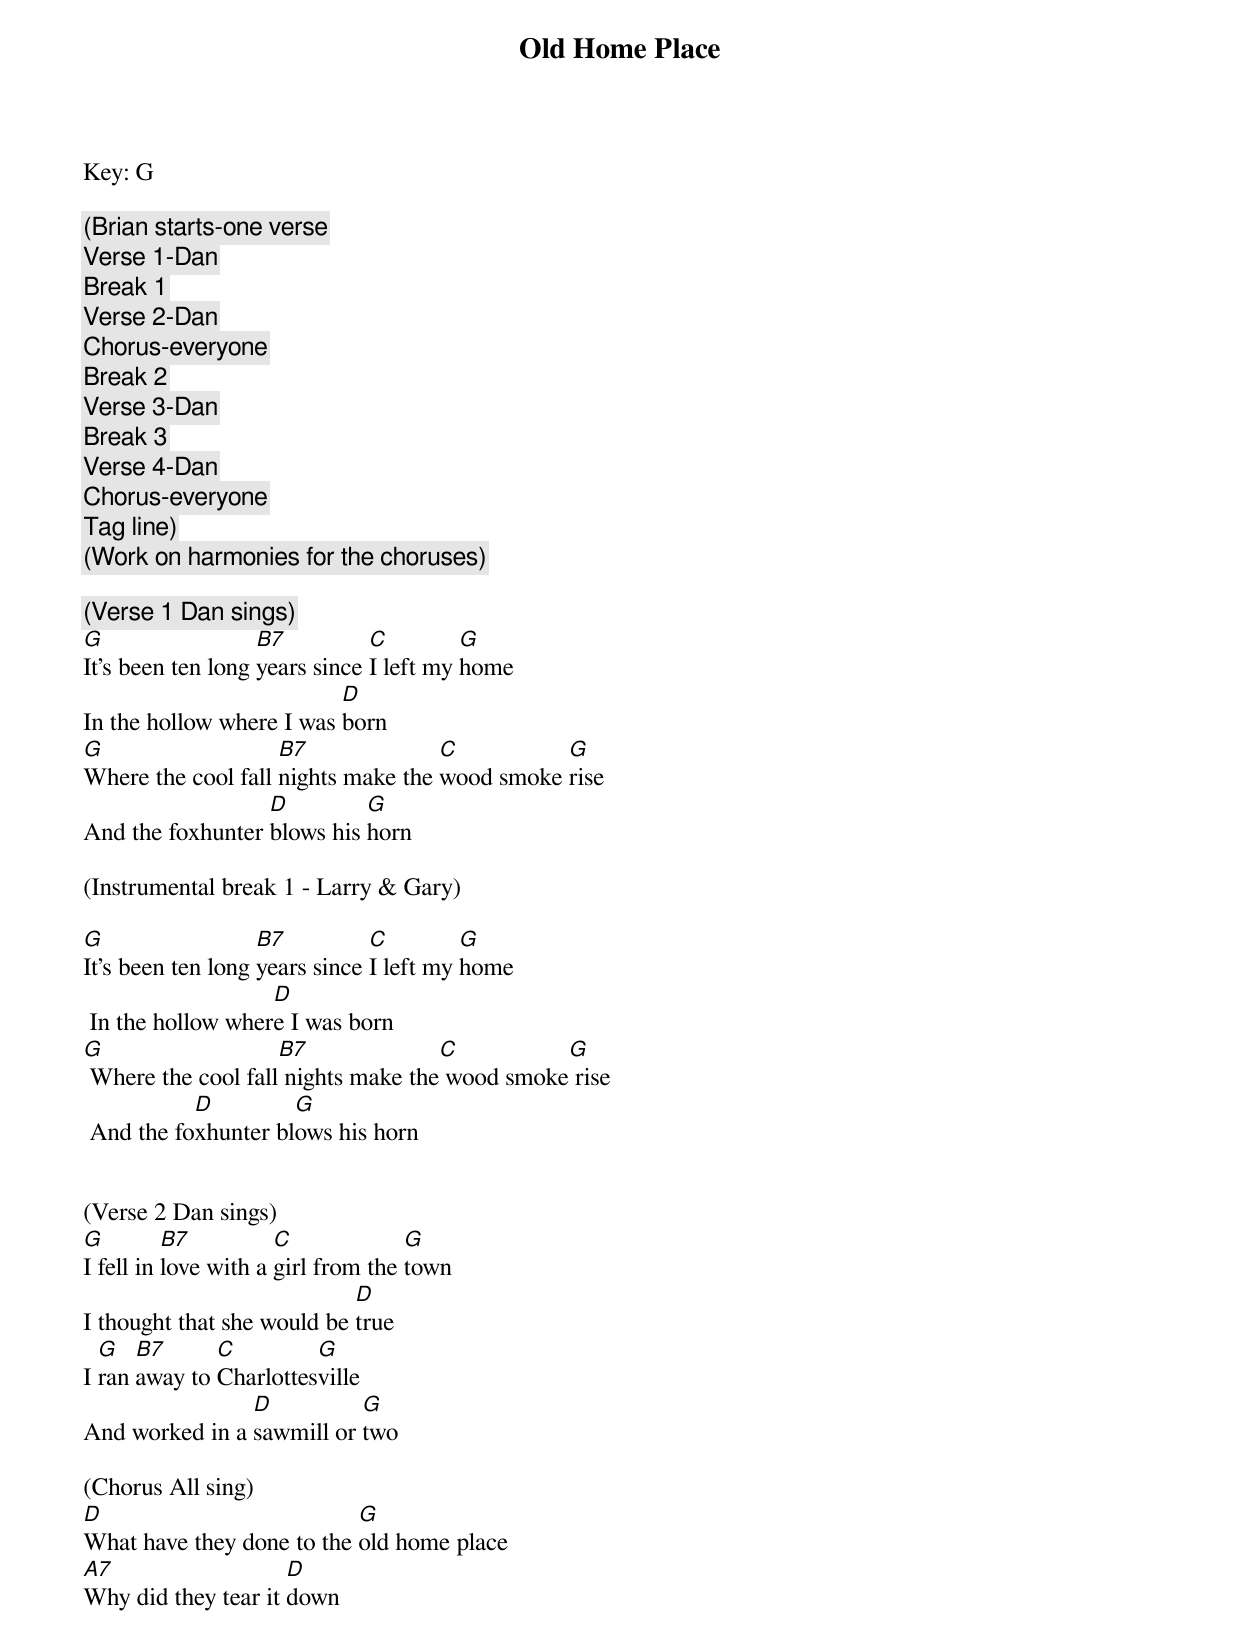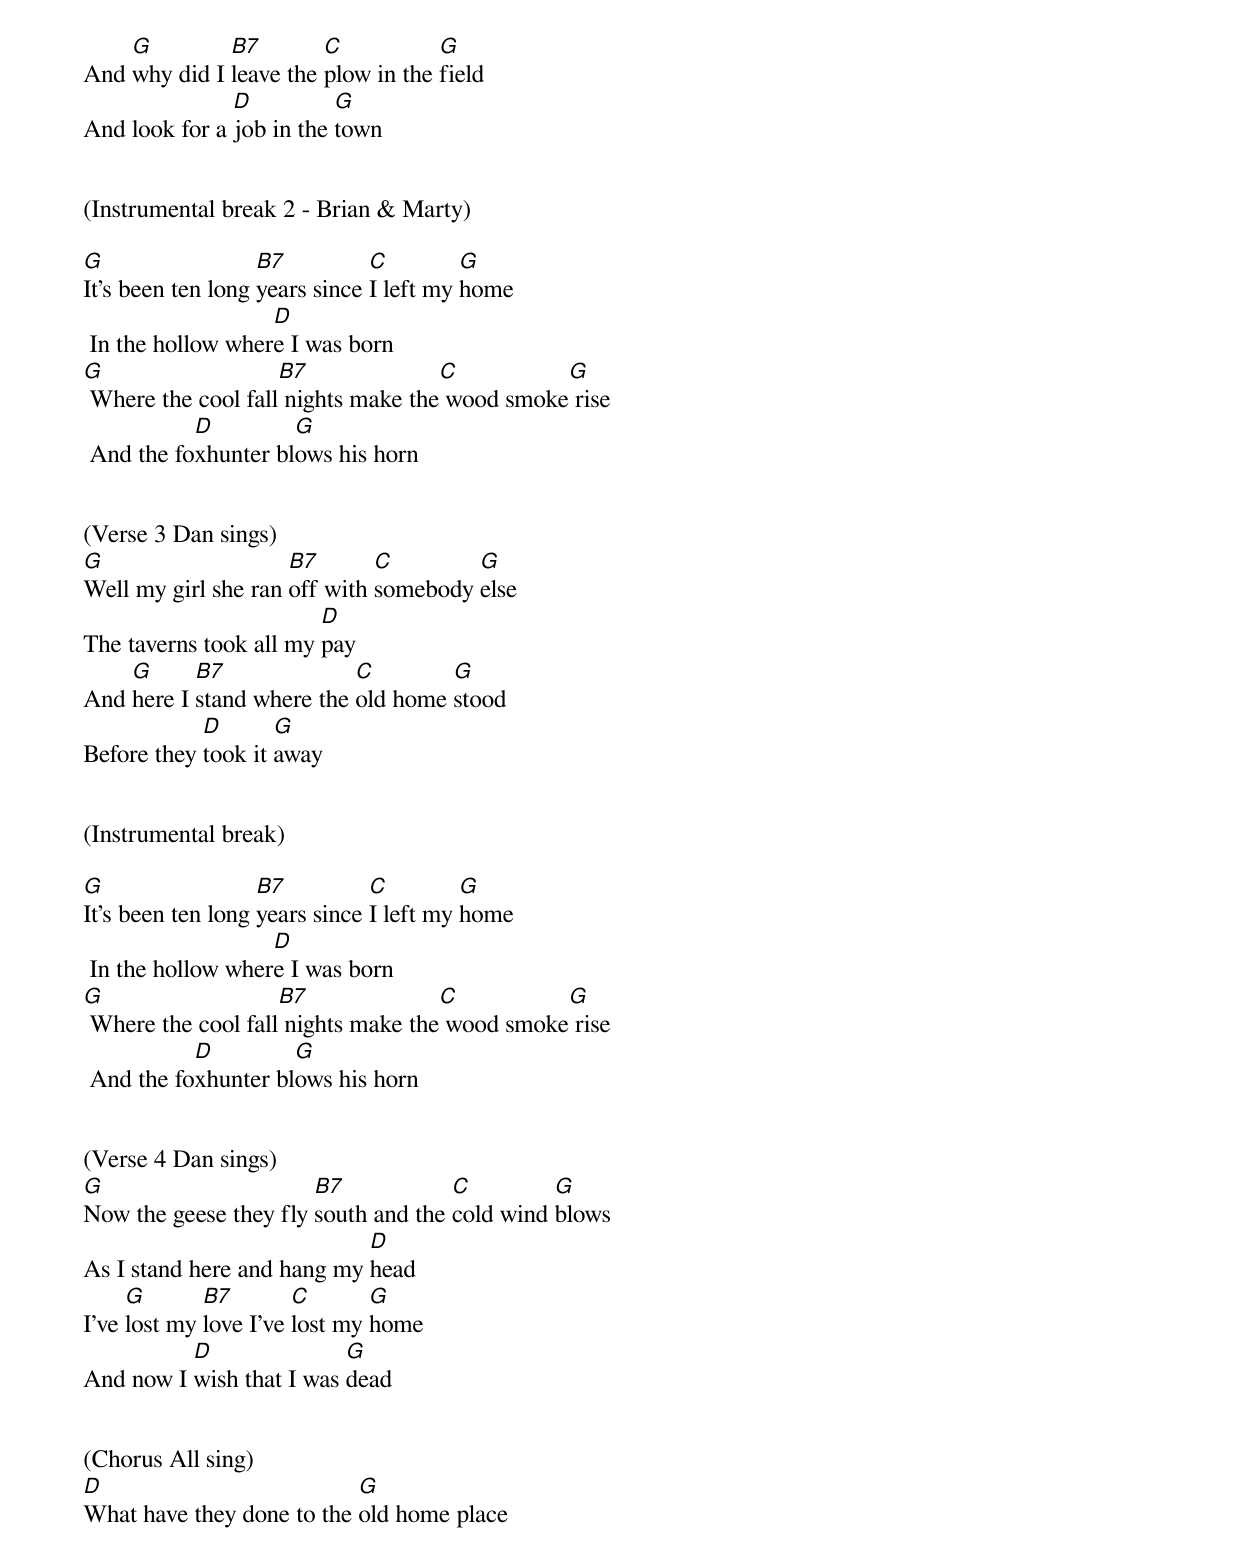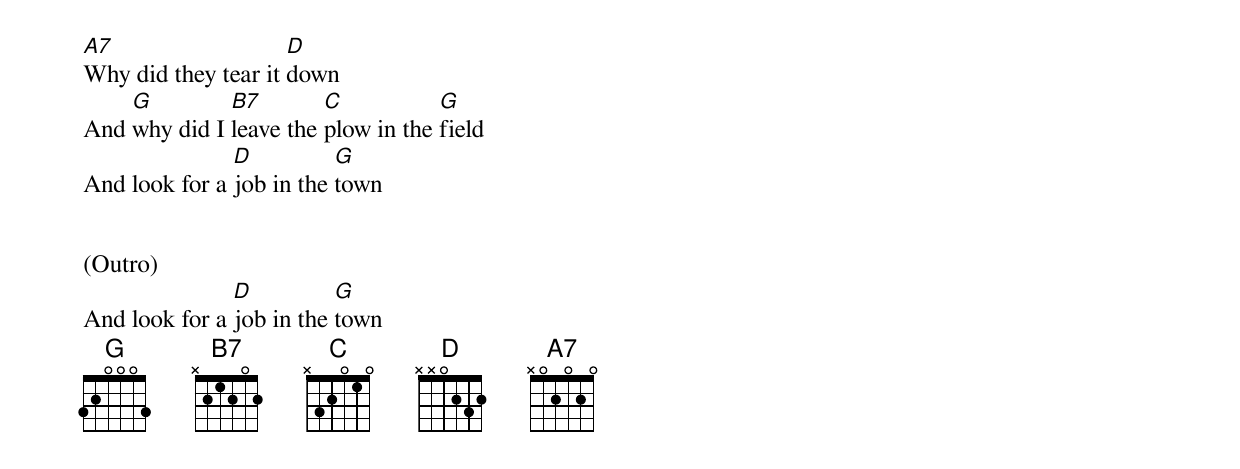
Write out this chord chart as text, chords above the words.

Old Home Place
Key: G

(Brian starts-one verse
	Verse 1-Dan
	Break 1
	Verse 2-Dan
	Chorus-everyone
	Break 2
	Verse 3-Dan
	Break 3
	Verse 4-Dan
	Chorus-everyone
	Tag line)
   (Work on harmonies for the choruses)

(Verse 1 Dan sings)
G                  B7          C         G
It's been ten long years since I left my home
                          D
In the hollow where I was born
G                   B7              C          G
Where the cool fall nights make the wood smoke rise
                  D         G
And the foxhunter blows his horn

(Instrumental break 1 - Larry & Gary)

G                  B7          C         G
It's been ten long years since I left my home
                   D
 In the hollow where I was born
G                   B7              C          G
 Where the cool fall nights make the wood smoke rise
           D         G
 And the foxhunter blows his horn


(Verse 2 Dan sings)
G         B7          C             G
I fell in love with a girl from the town
                            D
I thought that she would be true
  G   B7      C         G
I ran away to Charlottesville
                D          G
And worked in a sawmill or two

(Chorus All sing)
D                          G
What have they done to the old home place
A7                   D
Why did they tear it down
    G         B7        C           G
And why did I leave the plow in the field
               D          G
And look for a job in the town


(Instrumental break 2 - Brian & Marty)

G                  B7          C         G
It's been ten long years since I left my home
                   D
 In the hollow where I was born
G                   B7              C          G
 Where the cool fall nights make the wood smoke rise
           D         G
 And the foxhunter blows his horn


(Verse 3 Dan sings)
G                    B7       C        G
Well my girl she ran off with somebody else
                        D
The taverns took all my pay
    G      B7              C        G
And here I stand where the old home stood
            D       G
Before they took it away


(Instrumental break)

G                  B7          C         G
It's been ten long years since I left my home
                   D
 In the hollow where I was born
G                   B7              C          G
 Where the cool fall nights make the wood smoke rise
           D         G
 And the foxhunter blows his horn


(Verse 4 Dan sings)
G                      B7            C         G
Now the geese they fly south and the cold wind blows
                            D
As I stand here and hang my head
     G       B7        C       G
I've lost my love I've lost my home
          D               G
And now I wish that I was dead


(Chorus All sing)
D                          G
What have they done to the old home place
A7                   D
Why did they tear it down
    G         B7        C           G
And why did I leave the plow in the field
               D          G
And look for a job in the town


(Outro)
               D          G
And look for a job in the town
